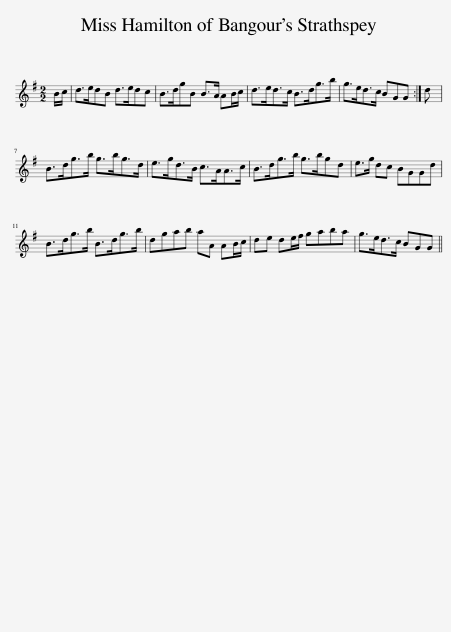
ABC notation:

X:1
L:1/8
M:2/2
I:linebreak $
K:G
V:1 treble
V:1
 B/c/ | d>edB d>edc | B>dgB B>A AB/c/ | d>ed>c B>dg>b | g>ed>c BGG :| %5
 d |$ B>dg>b g>bg>d | e>gd>B c>AA>c | B>dg>b g>bgd | e>g dc BGGd |$ %10
 B>dg>b B>dg>b | dgab aA AB/c/ | de de/f/ gaba | g>ed>c BGG || %14
